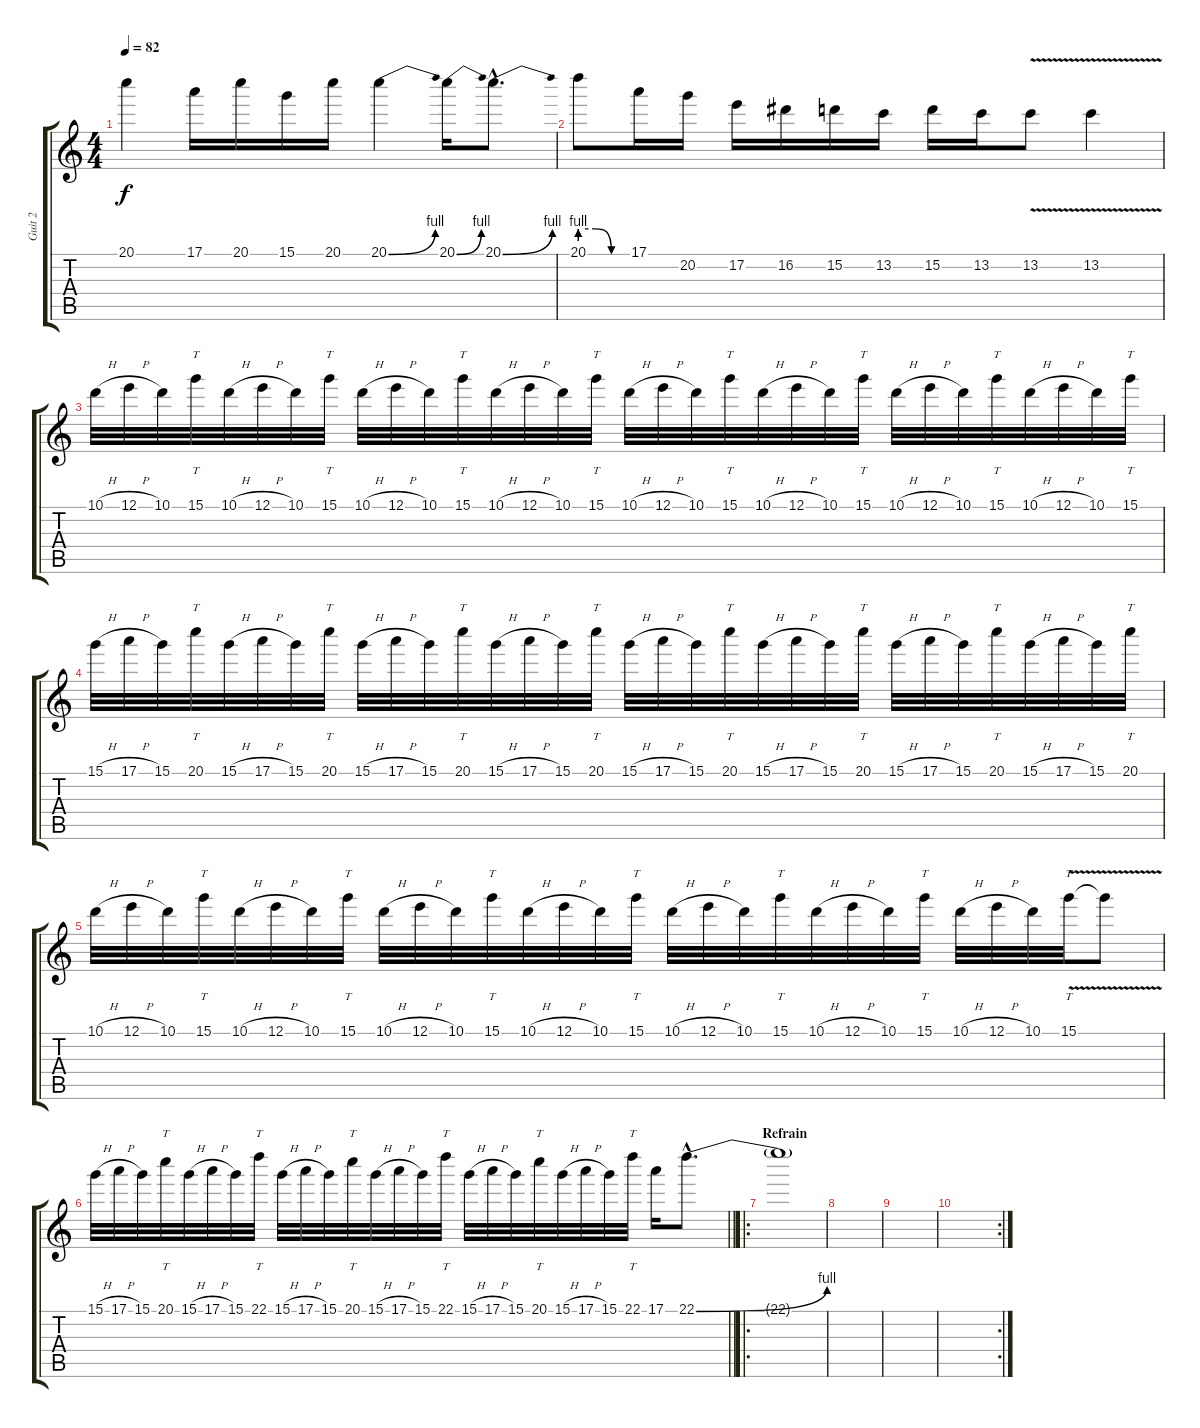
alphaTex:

\track ("Guit 2" "Guit 2") {instrument overdrivenguitar}
\staff {score tabs}
\tuning (E4 B3 G3 D3 A2 E2) {hide}
\ts (4 4)
\tempo 82
\clef g2
\ks c
20.1.4{dy f} 17.1.16 20.1.16 15.1.16 20.1.16 20.1{be (bend 0 0 60 4)}.4 20.1{be (bend 0 0 60 4)}.16 20.1{be (bend 0 0 60 4) hac}.8{d} |
20.1{be (custom 0 4 20 4 40 0 60 0)}.8 17.1.16 20.2.16 17.2.16 16.2.16 15.2.16 13.2.16 15.2.16 13.2.16 13.2{v}.8 13.2{v}.4 |
10.1{h}.32 12.1{h}.32 10.1.32 15.1.32{tt} 10.1{h}.32 12.1{h}.32 10.1.32 15.1.32{tt} 10.1{h}.32 12.1{h}.32 10.1.32 15.1.32{tt} 10.1{h}.32 12.1{h}.32 10.1.32 15.1.32{tt} 10.1{h}.32 12.1{h}.32 10.1.32 15.1.32{tt} 10.1{h}.32 12.1{h}.32 10.1.32 15.1.32{tt} 10.1{h}.32 12.1{h}.32 10.1.32 15.1.32{tt} 10.1{h}.32 12.1{h}.32 10.1.32 15.1.32{tt} |
15.1{h}.32 17.1{h}.32 15.1.32 20.1.32{tt} 15.1{h}.32 17.1{h}.32 15.1.32 20.1.32{tt} 15.1{h}.32 17.1{h}.32 15.1.32 20.1.32{tt} 15.1{h}.32 17.1{h}.32 15.1.32 20.1.32{tt} 15.1{h}.32 17.1{h}.32 15.1.32 20.1.32{tt} 15.1{h}.32 17.1{h}.32 15.1.32 20.1.32{tt} 15.1{h}.32 17.1{h}.32 15.1.32 20.1.32{tt} 15.1{h}.32 17.1{h}.32 15.1.32 20.1.32{tt} |
10.1{h}.32 12.1{h}.32 10.1.32 15.1.32{tt} 10.1{h}.32 12.1{h}.32 10.1.32 15.1.32{tt} 10.1{h}.32 12.1{h}.32 10.1.32 15.1.32{tt} 10.1{h}.32 12.1{h}.32 10.1.32 15.1.32{tt} 10.1{h}.32 12.1{h}.32 10.1.32 15.1.32{tt} 10.1{h}.32 12.1{h}.32 10.1.32 15.1.32{tt} 10.1{h}.32 12.1{h}.32 10.1.32 15.1{v}.32{tt} 15.1{t}.8 |
\barLineRight lightlight
15.1{h}.32 17.1{h}.32 15.1.32 20.1.32{tt} 15.1{h}.32 17.1{h}.32 15.1.32 22.1.32{tt} 15.1{h}.32 17.1{h}.32 15.1.32 20.1.32{tt} 15.1{h}.32 17.1{h}.32 15.1.32 22.1.32{tt} 15.1{h}.32 17.1{h}.32 15.1.32 20.1.32{tt} 15.1{h}.32 17.1{h}.32 15.1.32 22.1.32{tt} 17.1.16 22.1{be (bend 0 0 60 4) hac}.8{d volume 0} |
\ro
\section ("" "Refrain")
22.1{t}.1 |
|
|
\rc 2
